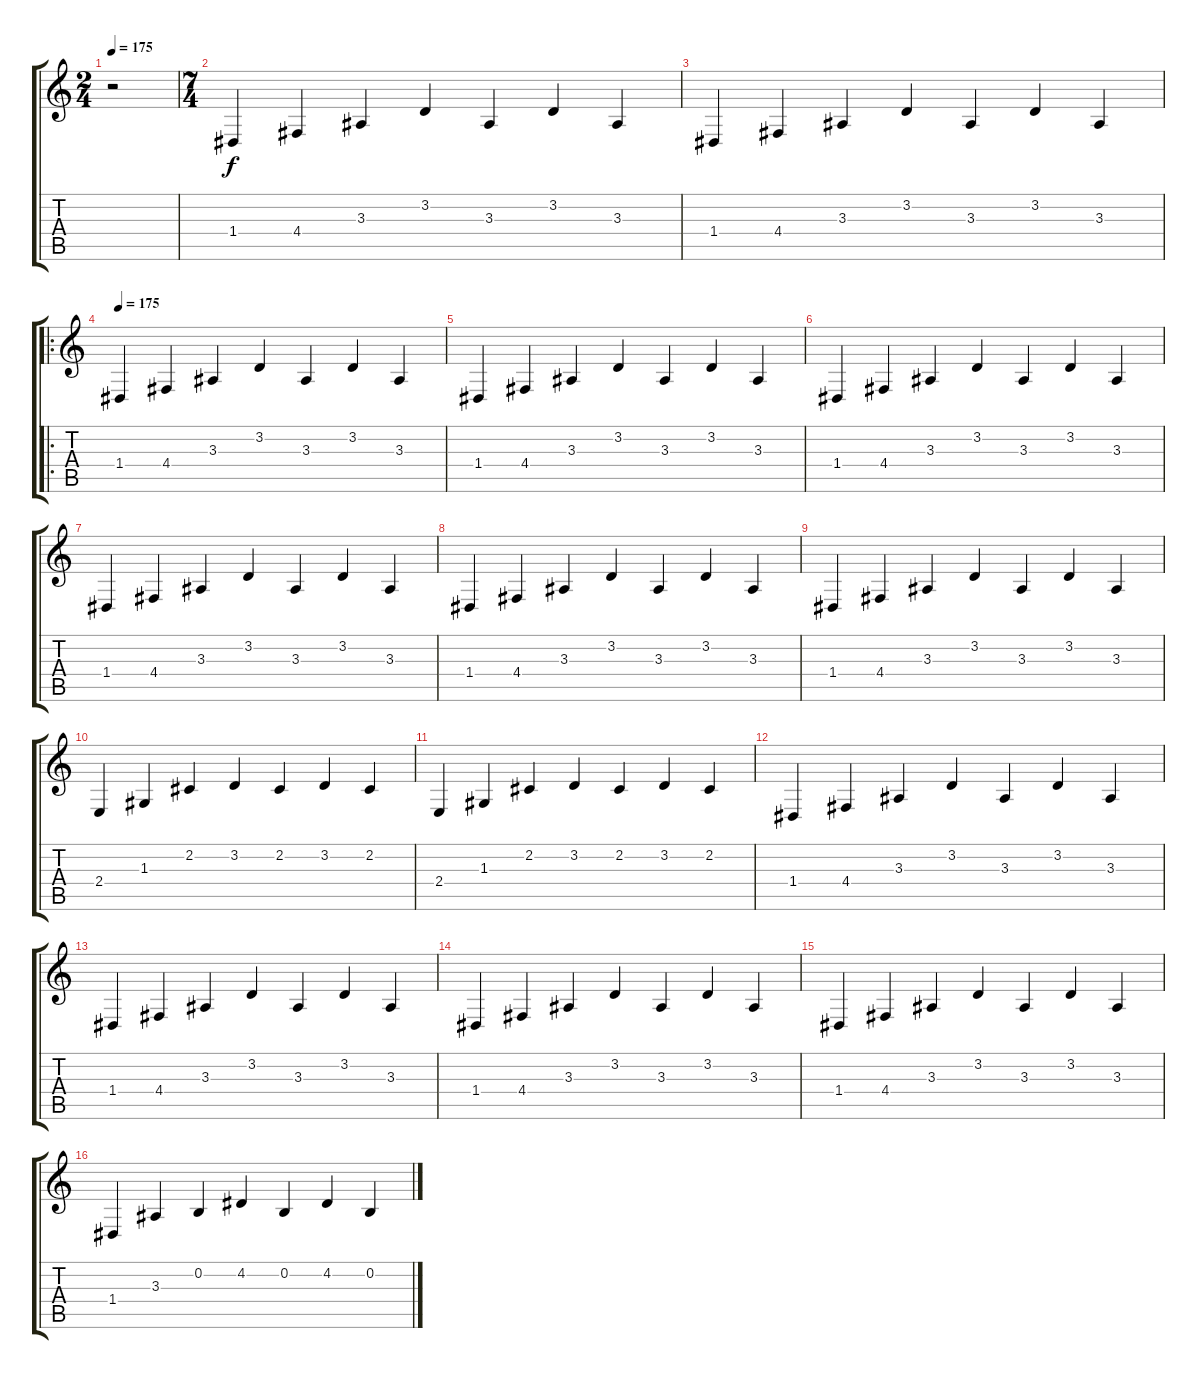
\track "" {instrument orchestralharp}
\staff {score tabs}
\tuning (E4 B3 G3 D3 A2 E2) {hide}
\ts (2 4)
\tempo 175
\clef g2
\ks c
r.2{dy f instrument orchestralharp} |
\ts (7 4)
1.4.4 4.4.4 3.3.4 3.2.4 3.3.4 3.2.4 3.3.4 |
1.4.4 4.4.4 3.3.4 3.2.4 3.3.4 3.2.4 3.3.4 |
\ro
\tempo 175
1.4.4{volume 13 balance 8 instrument orchestralharp} 4.4.4 3.3.4 3.2.4 3.3.4 3.2.4 3.3.4 |
1.4.4 4.4.4 3.3.4 3.2.4 3.3.4 3.2.4 3.3.4 |
1.4.4 4.4.4 3.3.4 3.2.4 3.3.4 3.2.4 3.3.4 |
1.4.4 4.4.4 3.3.4 3.2.4 3.3.4 3.2.4 3.3.4 |
1.4.4 4.4.4 3.3.4 3.2.4 3.3.4 3.2.4 3.3.4 |
1.4.4 4.4.4 3.3.4 3.2.4 3.3.4 3.2.4 3.3.4 |
2.4.4 1.3.4 2.2.4 3.2.4 2.2.4 3.2.4 2.2.4 |
2.4.4 1.3.4 2.2.4 3.2.4 2.2.4 3.2.4 2.2.4 |
1.4.4 4.4.4 3.3.4 3.2.4 3.3.4 3.2.4 3.3.4 |
1.4.4 4.4.4 3.3.4 3.2.4 3.3.4 3.2.4 3.3.4 |
1.4.4 4.4.4 3.3.4 3.2.4 3.3.4 3.2.4 3.3.4 |
1.4.4 4.4.4 3.3.4 3.2.4 3.3.4 3.2.4 3.3.4 |
1.4.4 3.3.4 0.2.4 4.2.4 0.2.4 4.2.4 0.2.4
